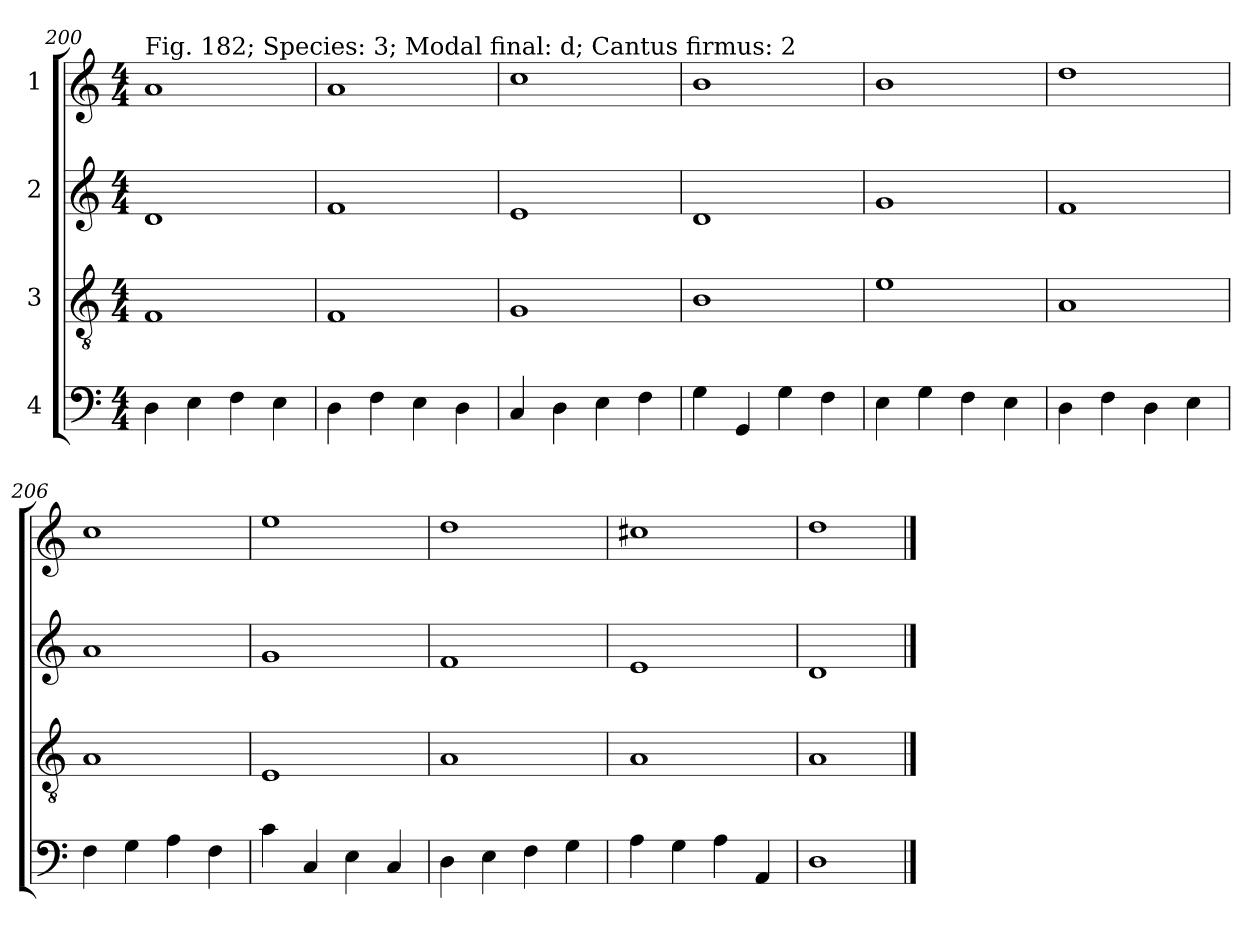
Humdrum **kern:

**kern	**kern	**kern	**kern
*part4	*part3	*part2	*part1
*staff4	*staff3	*staff2	*staff1
*I"4	*I"3	*I"2	*I"1
*clefF4	*clefGv2	*clefG2	*clefG2
*k[]	*k[]	*k[]	*k[]
*M4/4	*M4/4	*M4/4	*M4/4
=200	=200	=200	=200
!	!	!	!LO:TX:a:t=Fig. 182; Species&colon; 3; Modal final&colon; d; Cantus firmus&colon; 2
4D\	1F	1d	1a
4E\	.	.	.
4F\	.	.	.
4E\	.	.	.
=201	=201	=201	=201
4D\	1F	1f	1a
4F\	.	.	.
4E\	.	.	.
4D\	.	.	.
=202	=202	=202	=202
4C/	1G	1e	1cc
4D\	.	.	.
4E\	.	.	.
4F\	.	.	.
=203	=203	=203	=203
4G\	1B	1d	1b
4GG/	.	.	.
4G\	.	.	.
4F\	.	.	.
=204	=204	=204	=204
4E\	1e	1g	1b
4G\	.	.	.
4F\	.	.	.
4E\	.	.	.
=205	=205	=205	=205
4D\	1A	1f	1dd
4F\	.	.	.
4D\	.	.	.
4E\	.	.	.
!!LO:LB:g=z
=206	=206	=206	=206
4F\	1A	1a	1cc
4G\	.	.	.
4A\	.	.	.
4F\	.	.	.
=207	=207	=207	=207
4c\	1E	1g	1ee
4C/	.	.	.
4E\	.	.	.
4C/	.	.	.
=208	=208	=208	=208
4D\	1A	1f	1dd
4E\	.	.	.
4F\	.	.	.
4G\	.	.	.
=209	=209	=209	=209
4A\	1A	1e	1cc#X
4G\	.	.	.
4A\	.	.	.
4AA/	.	.	.
=210	=210	=210	=210
1D	1A	1d	1dd
==	==	==	==
*-	*-	*-	*-
